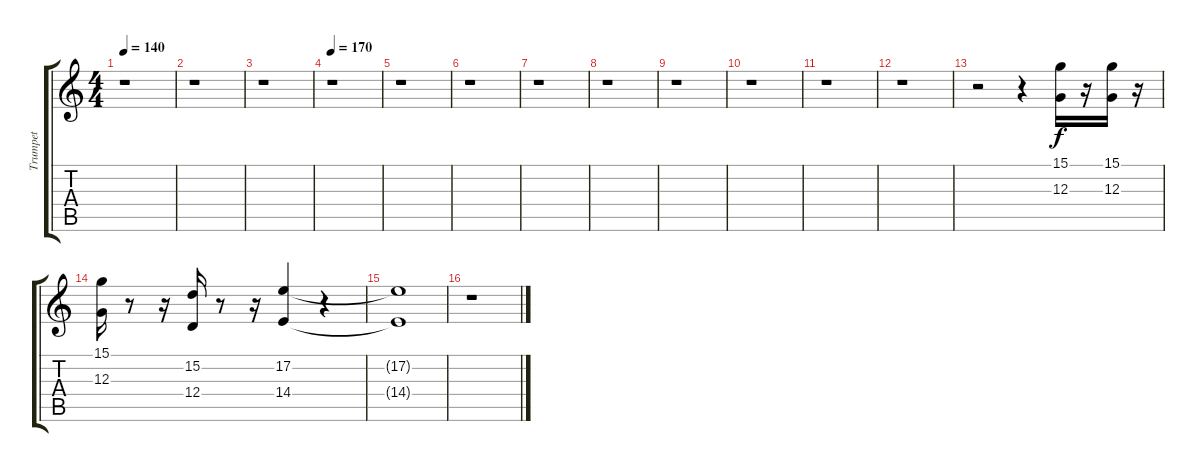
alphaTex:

\track ("Trumpet" "Trumpet") {instrument trumpet}
\staff {score tabs}
\tuning (E4 B3 G3 D3 A2 E2) {hide}
\ts (4 4)
\tempo 140
\clef g2
\ks c
r.1{dy f} |
r.1 |
r.1 |
\tempo 170
r.1 |
r.1 |
r.1 |
r.1 |
r.1 |
r.1 |
r.1 |
r.1 |
r.1 |
r.2 r.4 (15.1 12.3).16 r.16 (15.1 12.3).16 r.16 |
(15.1 12.3).16 r.8 r.16 (15.2 12.4).16 r.8 r.16 (17.2 14.4).4 r.4 |
(17.2{t} 14.4{t}).1{volume 0} |
r.1
